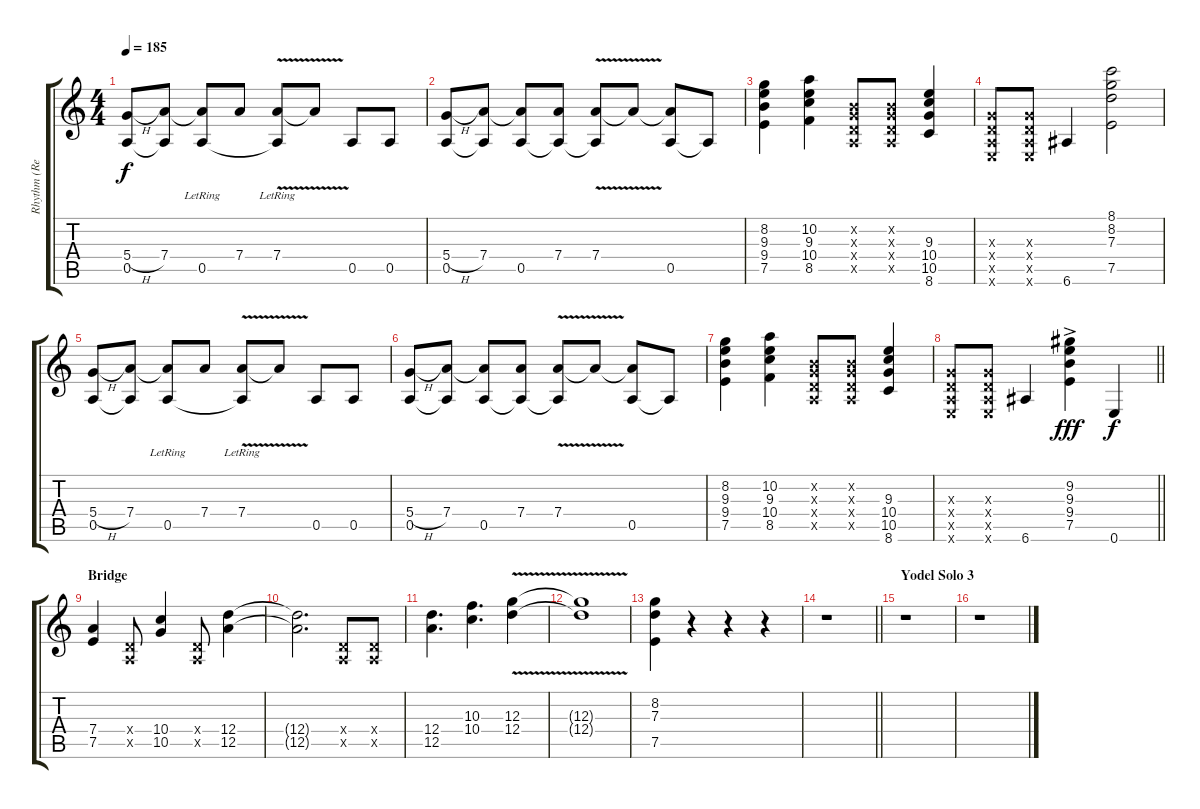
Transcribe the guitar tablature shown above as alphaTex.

\track ("Rhythm (Retab)" "Rhythm (Re") {instrument overdrivenguitar}
\staff {score tabs}
\tuning (E4 B3 G3 D3 A2 E2) {hide}
\ts (4 4)
\tempo 185
\clef g2
\ks c
(5.4{h} 0.5).8{dy f} (7.4 0.5{t}).8 (7.4{t} 0.5{lr}).8 7.4.8 (7.4{v lr} 0.5{t}).8 7.4{t}.8 0.5.8 0.5.8 |
(5.4{h} 0.5).8 (7.4 0.5{t}).8 (7.4{t} 0.5).8 (7.4 0.5{t}).8 (7.4{v} 0.5{t}).8 7.4{t}.8 (7.4{t} 0.5).8 0.5{t}.8 |
(8.2 9.3 9.4 7.5).4 (10.2 9.3 10.4 8.5).4 (0.2{x} 0.3{x} 0.4{x} 0.5{x}).8 (0.2{x} 0.3{x} 0.4{x} 0.5{x}).8 (9.3 10.4 10.5 8.6).4 |
(0.3{x} 0.4{x} 0.5{x} 0.6{x}).8 (0.3{x} 0.4{x} 0.5{x} 0.6{x}).8 6.6.4 (8.1 8.2 7.3 7.5).2 |
(5.4{h} 0.5).8 (7.4 0.5{t}).8 (7.4{t} 0.5{lr}).8 7.4.8 (7.4{v lr} 0.5{t}).8 7.4{t}.8 0.5.8 0.5.8 |
(5.4{h} 0.5).8 (7.4 0.5{t}).8 (7.4{t} 0.5).8 (7.4 0.5{t}).8 (7.4{v} 0.5{t}).8 7.4{t}.8 (7.4{t} 0.5).8 0.5{t}.8 |
(8.2 9.3 9.4 7.5).4 (10.2 9.3 10.4 8.5).4 (0.2{x} 0.3{x} 0.4{x} 0.5{x}).8 (0.2{x} 0.3{x} 0.4{x} 0.5{x}).8 (9.3 10.4 10.5 8.6).4 |
\barLineRight lightlight
(0.3{x} 0.4{x} 0.5{x} 0.6{x}).8 (0.3{x} 0.4{x} 0.5{x} 0.6{x}).8 6.6.4 (9.2{ac} 9.3{ac} 9.4{ac} 7.5).4{dy fff} 0.6.4{dy f} |
\section ("" "Bridge")
(7.4 7.5).4 (0.4{x} 0.5{x}).8 (10.4 10.5).4 (0.4{x} 0.5{x}).8 (12.4 12.5).4 |
(12.4{t} 12.5{t}).2{d} (0.4{x} 0.5{x}).8 (0.4{x} 0.5{x}).8 |
(12.4 12.5).4{d} (10.3 10.4).4{d} (12.3{v} 12.4).4 |
(12.3{t} 12.4{t}).1 |
(8.2 7.3 7.5).4 r.4 r.4 r.4 |
\barLineRight lightlight
r.1 |
\section ("" "Yodel Solo 3")
r.1 |
r.1
